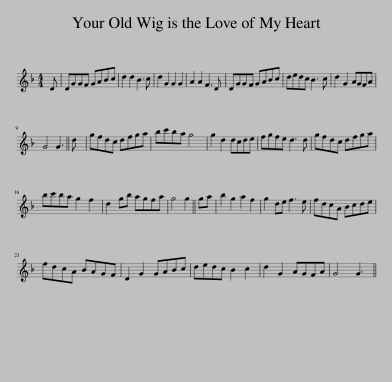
X:1
L:1/8
M:4/4
I:linebreak $
K:F
V:1 treble
V:1
 D | DGGF GABc | d2 d2 B3 c | d2 G2 G2 G2 | A2 A2 F3 D | %5
 DGGF GABc | dedc B3 c | d2 G2 AGFA |$ G4 G3 || d | %10
 gfdc dfga | bc'ba g4 | g2 d2 dcde | fgfe d3 d | gfdc dfga |$ %15
 bc'ba g2 f2 | d2 gb agfa | g4 g2 || ga | b2 g2 a2 f2 | %20
 g2 de f3 e | fdcA Bcde |$ fdcA BAGF | D2 G2 GABc | dedc B2 c2 | %25
 d2 G2 AGFA | G4 G3 || %27
